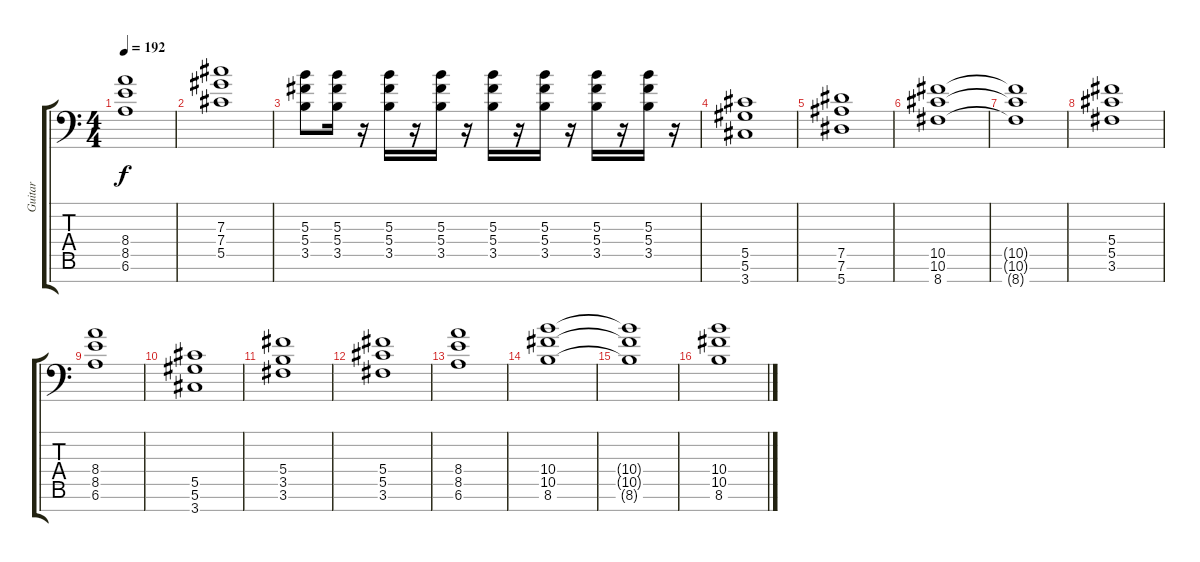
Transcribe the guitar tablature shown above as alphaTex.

\track ("Guitar" "Guitar") {instrument distortionguitar}
\staff {score tabs}
\tuning (Eb4 Bb3 Gb3 Db3 Ab2 Eb2 Bb1) {hide}
\ts (4 4)
\tempo 192
\clef f4
\ks c
(8.4 8.5 6.6).1{dy f} |
(7.3 7.4 5.5).1 |
(5.3 5.4 3.5).8 (5.3 5.4 3.5).16 r.16 (5.3 5.4 3.5).16 r.16 (5.3 5.4 3.5).16 r.16 (5.3 5.4 3.5).16 r.16 (5.3 5.4 3.5).16 r.16 (5.3 5.4 3.5).16 r.16 (5.3 5.4 3.5).16 r.16 |
(5.5 5.6 3.7).1 |
(7.5 7.6 5.7).1 |
(10.5 10.6 8.7).1 |
(10.5{t} 10.6{t} 8.7{t}).1 |
(5.4 5.5 3.6).1 |
(8.4 8.5 6.6).1 |
(5.5 5.6 3.7).1 |
(5.4 3.5 3.6).1 |
(5.4 5.5 3.6).1 |
(8.4 8.5 6.6).1 |
(10.4 10.5 8.6).1 |
(10.4{t} 10.5{t} 8.6{t}).1 |
(10.4 10.5 8.6).1
